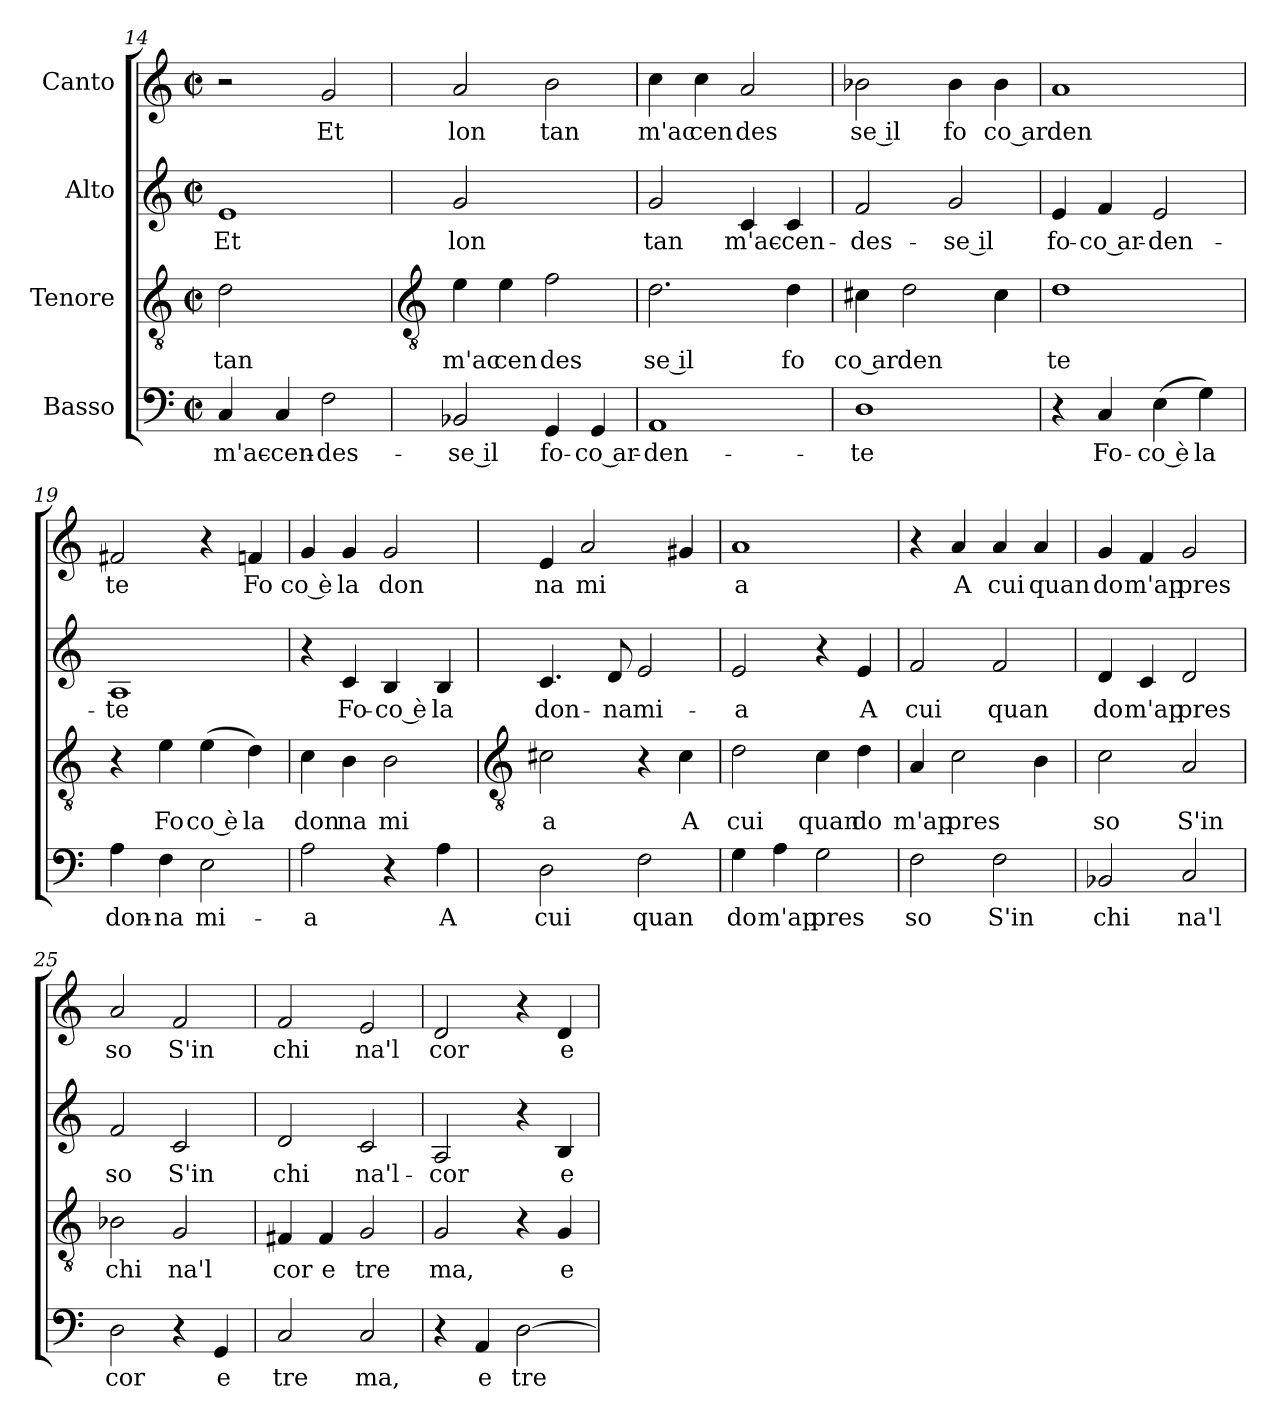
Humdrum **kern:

**kern	**text	**kern	**text	**kern	**text	**kern	**text
*part4	*part4	*part3	*part3	*part2	*part2	*part1	*part1
*staff4	*staff4	*staff3	*staff3	*staff2	*staff2	*staff1	*staff1
*I"Basso	*	*I"Tenore	*	*I"Alto	*	*I"Canto	*
!!LO:LB:g=z
*clefF4	*	*clefGv2	*	*clefG2	*	*clefG2	*
*k[]	*	*k[]	*	*k[]	*	*k[]	*
*C:	*	*C:	*	*C:	*	*C:	*
*M2/2	*	*M2/2	*	*M2/2	*	*M2/2	*
*met(c|)	*	*met(c|)	*	*met(c|)	*	*met(c|)	*
=14	=14	=14	=14	=14	=14	=14	=14
!	!LO:LY:b	!	!LO:LY:b	!	!LO:LY:b	!	!
4C/	m'ac-	2d\	tan	1e	Et	2r	.
!	!LO:LY:b	!	!	!	!	!	!
4C/	-cen-	.	.	.	.	.	.
!	!LO:LY:b	!	!	!	!	!	!LO:LY:b
2F\	-des-	2ryy	.	.	.	2g/	Et
!!LO:LB:g=z
=15	=15	=15	=15	=15	=15	=15	=15
*	*	*clefGv2	*	*	*	*	*
!	!LO:LY:b	!	!LO:LY:b	!	!LO:LY:b	!	!LO:LY:b
2BB-X/	-se il	4e\	m'ac	2g/	lon	2a/	lon
!	!	!	!LO:LY:b	!	!	!	!
.	.	4e\	cen	.	.	.	.
!	!LO:LY:b	!	!LO:LY:b	!	!	!	!LO:LY:b
4GG/	fo-	2f\	des	2ryy	.	2b\	tan
!	!LO:LY:b	!	!	!	!	!	!
4GG/	-co ar-	.	.	.	.	.	.
!!LO:LB:g=z
=16	=16	=16	=16	=16	=16	=16	=16
!	!LO:LY:b	!	!LO:LY:b	!	!LO:LY:b	!	!LO:LY:b
1AA	-den-	2.d\	se il	2g/	tan	4cc\	m'ac
!	!	!	!	!	!	!	!LO:LY:b
.	.	.	.	.	.	4cc\	cen
!	!	!	!	!	!LO:LY:b	!	!LO:LY:b
.	.	.	.	4c/	m'ac-	2a/	des
!	!	!	!LO:LY:b	!	!LO:LY:b	!	!
.	.	4d\	fo	4c/	-cen-	.	.
=17	=17	=17	=17	=17	=17	=17	=17
!	!LO:LY:b	!	!LO:LY:b	!	!LO:LY:b	!	!LO:LY:b
1D	-te	4c#X\	co ar	2f/	-des-	2b-X\	se il
!	!	!	!LO:LY:b	!	!	!	!
.	.	2d\	den	.	.	.	.
!	!	!	!	!	!LO:LY:b	!	!LO:LY:b
.	.	.	.	2g/	-se il	4b-\	fo
!	!	!	!	!	!	!	!LO:LY:b
.	.	4c#\	.	.	.	4b-\	co ar
=18	=18	=18	=18	=18	=18	=18	=18
!	!	!	!LO:LY:b	!	!LO:LY:b	!	!LO:LY:b
4r	.	1d	te	4e/	fo-	1a	den
!	!LO:LY:b	!	!	!	!LO:LY:b	!	!
4C/	Fo-	.	.	4f/	-co ar-	.	.
!	!LO:LY:b	!	!	!	!LO:LY:b	!	!
(>4E\	-co è	.	.	2e/	-den-	.	.
!	!LO:LY:b	!	!	!	!	!	!
4G\)	la	.	.	.	.	.	.
=19	=19	=19	=19	=19	=19	=19	=19
!	!LO:LY:b	!	!	!	!LO:LY:b	!	!LO:LY:b
4A\	don-	4r	.	1A	-te	2f#X/	te
!	!LO:LY:b	!	!LO:LY:b	!	!	!	!
4F\	-na	4e\	Fo	.	.	.	.
!	!LO:LY:b	!	!LO:LY:b	!	!	!	!
2E\	mi-	(>4e\	co è	.	.	4r	.
!	!	!	!LO:LY:b	!	!	!	!LO:LY:b
.	.	4d\)	la	.	.	4fn/	Fo
!!LO:LB:g=z
=20	=20	=20	=20	=20	=20	=20	=20
!	!LO:LY:b	!	!LO:LY:b	!	!	!	!LO:LY:b
2A\	-a	4c\	don	4r	.	4g/	co è
!	!	!	!LO:LY:b	!	!LO:LY:b	!	!LO:LY:b
.	.	4B\	na	4c/	Fo-	4g/	la
!	!	!	!LO:LY:b	!	!LO:LY:b	!	!LO:LY:b
4r	.	2B\	mi	4B/	-co è	2g/	don
!	!LO:LY:b	!	!	!	!LO:LY:b	!	!
4A\	A	.	.	4B/	la	.	.
!!LO:LB:g=z
=21	=21	=21	=21	=21	=21	=21	=21
*	*	*clefGv2	*	*	*	*	*
!	!LO:LY:b	!	!LO:LY:b	!	!LO:LY:b	!	!LO:LY:b
2D\	cui	2c#X\	a	4.c/	don-	4e/	na
!	!	!	!	!	!	!	!LO:LY:b
.	.	.	.	.	.	2a/	mi
!	!	!	!	!	!LO:LY:b	!	!
.	.	.	.	8d/	-na	.	.
!	!LO:LY:b	!	!	!	!LO:LY:b	!	!
2F\	quan	4r	.	2e/	mi-	.	.
!	!	!	!LO:LY:b	!	!	!	!
.	.	4c#\	A	.	.	4g#X/	.
!!LO:LB:g=z
=22	=22	=22	=22	=22	=22	=22	=22
!	!LO:LY:b	!	!LO:LY:b	!	!LO:LY:b	!	!LO:LY:b
4G\	do	2d\	cui	2e/	-a	1a	a
!	!LO:LY:b	!	!	!	!	!	!
4A\	m'ap	.	.	.	.	.	.
!	!LO:LY:b	!	!LO:LY:b	!	!	!	!
2G\	pres	4c\	quan	4r	.	.	.
!	!	!	!LO:LY:b	!	!LO:LY:b	!	!
.	.	4d\	do	4e/	A	.	.
=23	=23	=23	=23	=23	=23	=23	=23
!	!LO:LY:b	!	!LO:LY:b	!	!LO:LY:b	!	!
2F\	so	4A/	m'ap	2f/	cui	4r	.
!	!	!	!LO:LY:b	!	!	!	!LO:LY:b
.	.	2c\	pres	.	.	4a/	A
!	!LO:LY:b	!	!	!	!LO:LY:b	!	!LO:LY:b
2F\	S'in	.	.	2f/	quan	4a/	cui
!	!	!	!	!	!	!	!LO:LY:b
.	.	4B\	.	.	.	4a/	quan
=24	=24	=24	=24	=24	=24	=24	=24
!	!LO:LY:b	!	!LO:LY:b	!	!LO:LY:b	!	!LO:LY:b
2BB-X/	chi	2c\	so	4d/	do	4g/	do
!	!	!	!	!	!LO:LY:b	!	!LO:LY:b
.	.	.	.	4c/	m'ap	4f/	m'ap
!	!LO:LY:b	!	!LO:LY:b	!	!LO:LY:b	!	!LO:LY:b
2C/	na'l	2A/	S'in	2d/	pres	2g/	pres
=25	=25	=25	=25	=25	=25	=25	=25
!	!LO:LY:b	!	!LO:LY:b	!	!LO:LY:b	!	!LO:LY:b
2D\	cor	2B-X\	chi	2f/	so	2a/	so
!	!	!	!LO:LY:b	!	!LO:LY:b	!	!LO:LY:b
4r	.	2G/	na'l	2c/	S'in	2f/	S'in
!	!LO:LY:b	!	!	!	!	!	!
4GG/	e	.	.	.	.	.	.
=26	=26	=26	=26	=26	=26	=26	=26
!	!LO:LY:b	!	!LO:LY:b	!	!LO:LY:b	!	!LO:LY:b
2C/	tre	4F#X/	cor	2d/	chi	2f/	chi
!	!	!	!LO:LY:b	!	!	!	!
.	.	4F#/	e	.	.	.	.
!	!LO:LY:b	!	!LO:LY:b	!	!LO:LY:b	!	!LO:LY:b
2C/	ma,	2G/	tre	2c/	na'l-	2e/	na'l
=27	=27	=27	=27	=27	=27	=27	=27
!	!	!	!LO:LY:b	!	!LO:LY:b	!	!LO:LY:b
4r	.	2G/	ma,	2A/	-cor	2d/	cor
!	!LO:LY:b	!	!	!	!	!	!
4AA/	e	.	.	.	.	.	.
!	!LO:LY:b	!	!	!	!	!	!
[2D\	tre	4r	.	4r	.	4r	.
!	!	!	!LO:LY:b	!	!LO:LY:b	!	!LO:LY:b
.	.	4G/	e	4B/	e	4d/	e
=	=	=	=	=	=	=	=
*-	*-	*-	*-	*-	*-	*-	*-
